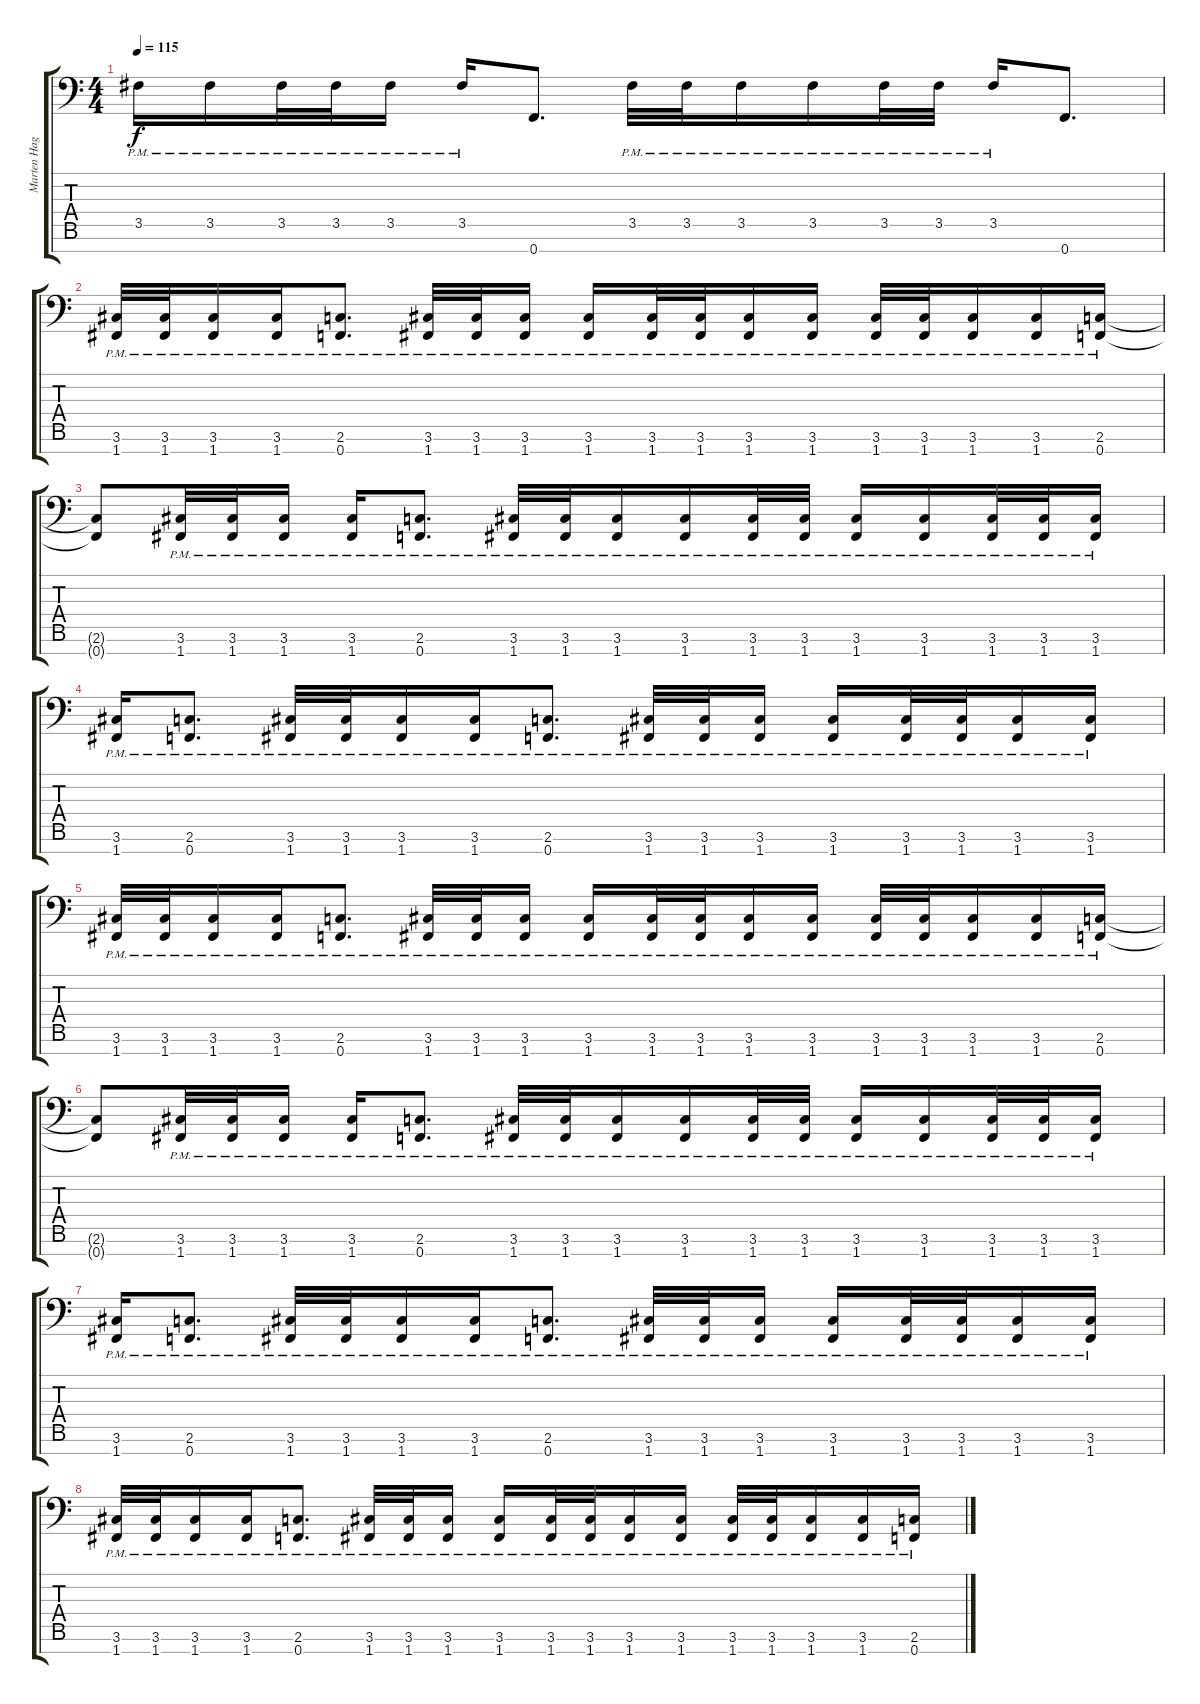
\track ("Marten Hagstrom" "Marten Hag") {instrument distortionguitar}
\staff {score tabs}
\tuning (Bb3 Gb3 Db3 Ab2 Eb2 Bb1 F1) {hide}
\ts (4 4)
\tempo 115
\clef f4
\ks c
3.5{pm}.16{dy f} 3.5{pm}.16 3.5{pm}.32 3.5{pm}.32 3.5{pm}.16 3.5{pm}.16 0.7.8{d} 3.5{pm}.32 3.5{pm}.32 3.5{pm}.16 3.5{pm}.16 3.5{pm}.32 3.5{pm}.32 3.5{pm}.16 0.7.8{d} |
(3.6{pm} 1.7{pm}).32 (3.6{pm} 1.7{pm}).32 (3.6{pm} 1.7{pm}).16 (3.6{pm} 1.7{pm}).16 (2.6{pm} 0.7{pm}).8{d} (3.6{pm} 1.7{pm}).32 (3.6{pm} 1.7{pm}).32 (3.6{pm} 1.7{pm}).16 (3.6{pm} 1.7{pm}).16 (3.6{pm} 1.7{pm}).32 (3.6{pm} 1.7{pm}).32 (3.6{pm} 1.7{pm}).16 (3.6{pm} 1.7{pm}).16 (3.6{pm} 1.7{pm}).32 (3.6{pm} 1.7{pm}).32 (3.6{pm} 1.7{pm}).16 (3.6{pm} 1.7{pm}).16 (2.6{pm} 0.7{pm}).16 |
(2.6{t} 0.7{t}).8 (3.6{pm} 1.7{pm}).32 (3.6{pm} 1.7{pm}).32 (3.6{pm} 1.7{pm}).16 (3.6{pm} 1.7{pm}).16 (2.6{pm} 0.7{pm}).8{d} (3.6{pm} 1.7{pm}).32 (3.6{pm} 1.7{pm}).32 (3.6{pm} 1.7{pm}).16 (3.6{pm} 1.7{pm}).16 (3.6{pm} 1.7{pm}).32 (3.6{pm} 1.7{pm}).32 (3.6{pm} 1.7{pm}).16 (3.6{pm} 1.7{pm}).16 (3.6{pm} 1.7{pm}).32 (3.6{pm} 1.7{pm}).32 (3.6{pm} 1.7{pm}).16 |
(3.6{pm} 1.7{pm}).16 (2.6{pm} 0.7{pm}).8{d} (3.6{pm} 1.7{pm}).32 (3.6{pm} 1.7{pm}).32 (3.6{pm} 1.7{pm}).16 (3.6{pm} 1.7{pm}).16 (2.6{pm} 0.7{pm}).8{d} (3.6{pm} 1.7{pm}).32 (3.6{pm} 1.7{pm}).32 (3.6{pm} 1.7{pm}).16 (3.6{pm} 1.7{pm}).16 (3.6{pm} 1.7{pm}).32 (3.6{pm} 1.7{pm}).32 (3.6{pm} 1.7{pm}).16 (3.6{pm} 1.7{pm}).16 |
(3.6{pm} 1.7{pm}).32 (3.6{pm} 1.7{pm}).32 (3.6{pm} 1.7{pm}).16 (3.6{pm} 1.7{pm}).16 (2.6{pm} 0.7{pm}).8{d} (3.6{pm} 1.7{pm}).32 (3.6{pm} 1.7{pm}).32 (3.6{pm} 1.7{pm}).16 (3.6{pm} 1.7{pm}).16 (3.6{pm} 1.7{pm}).32 (3.6{pm} 1.7{pm}).32 (3.6{pm} 1.7{pm}).16 (3.6{pm} 1.7{pm}).16 (3.6{pm} 1.7{pm}).32 (3.6{pm} 1.7{pm}).32 (3.6{pm} 1.7{pm}).16 (3.6{pm} 1.7{pm}).16 (2.6{pm} 0.7{pm}).16 |
(2.6{t} 0.7{t}).8 (3.6{pm} 1.7{pm}).32 (3.6{pm} 1.7{pm}).32 (3.6{pm} 1.7{pm}).16 (3.6{pm} 1.7{pm}).16 (2.6{pm} 0.7{pm}).8{d} (3.6{pm} 1.7{pm}).32 (3.6{pm} 1.7{pm}).32 (3.6{pm} 1.7{pm}).16 (3.6{pm} 1.7{pm}).16 (3.6{pm} 1.7{pm}).32 (3.6{pm} 1.7{pm}).32 (3.6{pm} 1.7{pm}).16 (3.6{pm} 1.7{pm}).16 (3.6{pm} 1.7{pm}).32 (3.6{pm} 1.7{pm}).32 (3.6{pm} 1.7{pm}).16 |
(3.6{pm} 1.7{pm}).16 (2.6{pm} 0.7{pm}).8{d} (3.6{pm} 1.7{pm}).32 (3.6{pm} 1.7{pm}).32 (3.6{pm} 1.7{pm}).16 (3.6{pm} 1.7{pm}).16 (2.6{pm} 0.7{pm}).8{d} (3.6{pm} 1.7{pm}).32 (3.6{pm} 1.7{pm}).32 (3.6{pm} 1.7{pm}).16 (3.6{pm} 1.7{pm}).16 (3.6{pm} 1.7{pm}).32 (3.6{pm} 1.7{pm}).32 (3.6{pm} 1.7{pm}).16 (3.6{pm} 1.7{pm}).16 |
(3.6{pm} 1.7{pm}).32 (3.6{pm} 1.7{pm}).32 (3.6{pm} 1.7{pm}).16 (3.6{pm} 1.7{pm}).16 (2.6{pm} 0.7{pm}).8{d} (3.6{pm} 1.7{pm}).32 (3.6{pm} 1.7{pm}).32 (3.6{pm} 1.7{pm}).16 (3.6{pm} 1.7{pm}).16 (3.6{pm} 1.7{pm}).32 (3.6{pm} 1.7{pm}).32 (3.6{pm} 1.7{pm}).16 (3.6{pm} 1.7{pm}).16 (3.6{pm} 1.7{pm}).32 (3.6{pm} 1.7{pm}).32 (3.6{pm} 1.7{pm}).16 (3.6{pm} 1.7{pm}).16 (2.6{pm} 0.7{pm}).16
